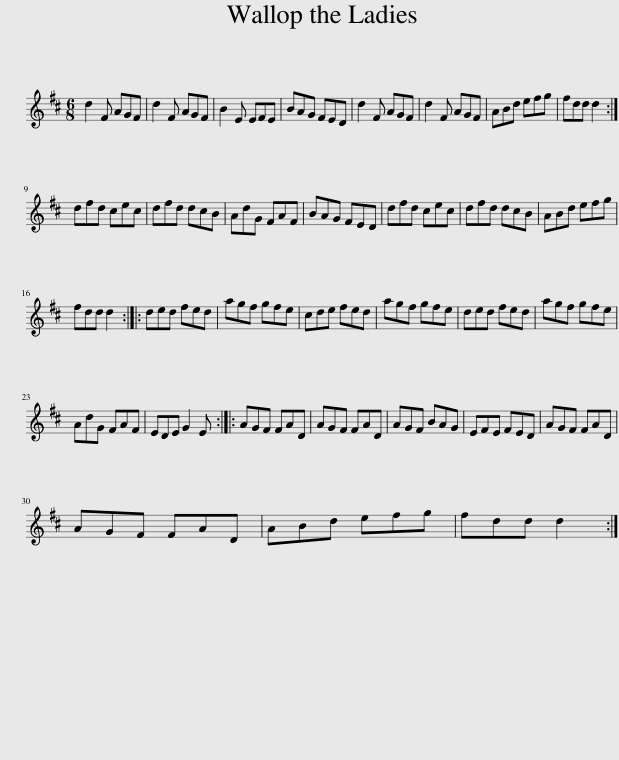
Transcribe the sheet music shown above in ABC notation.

X:1
L:1/8
M:6/8
I:linebreak $
K:D
V:1 treble
V:1
 d2 F AGF | d2 F AGF | B2 E EFE | BAG FED | d2 F AGF | %5
 d2 F AGF | ABd efg | fdd d2 :|$ dfd cec | dfd dcB | %10
 AdG FAF | BAG FED | dfd cec | dfd dcB | ABd efg |$ %15
 fdd d2 :: ded fed | agf gfe | cde fed | agf gfe | %20
 ded fed | agf gfe |$ AdG FAF | EDE G2 E :: AGF FAD | %25
 AGF FAD | AGF BAG | EFE FED | AGF FAD |$ AGF FAD | %30
 ABd efg | fdd d2 :| %32
